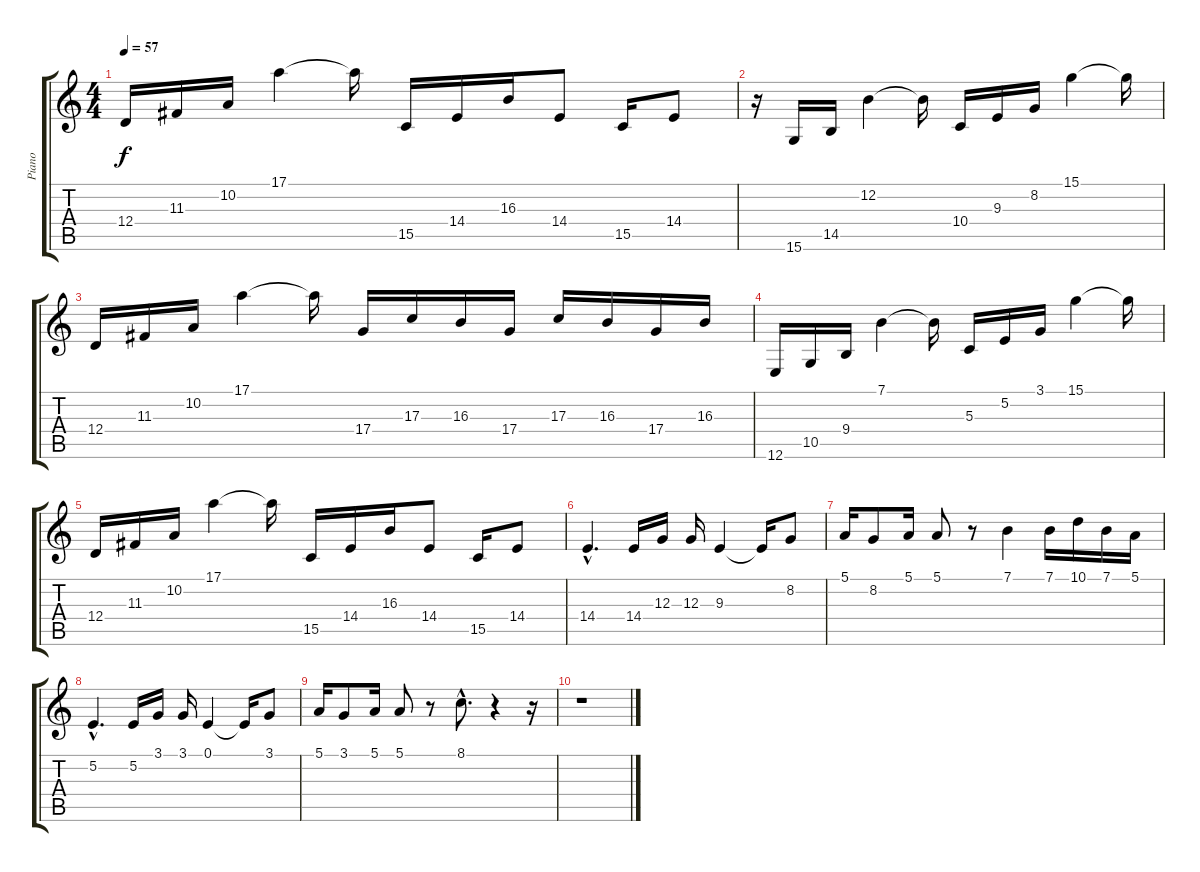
\track ("Piano" "Piano") {instrument honkytonkpiano}
\staff {score tabs}
\tuning (E4 B3 G3 D3 A2 E2) {hide}
\ts (4 4)
\tempo 57
\clef g2
\ks c
12.4.16{dy f} 11.3.16 10.2.16 17.1.4 17.1{t}.16 15.5.16 14.4.16 16.3.16 14.4.8 15.5.16 14.4.8 |
r.16 15.6.16 14.5.16 12.2.4 12.2{t}.16 10.4.16 9.3.16 8.2.16 15.1.4 15.1{t}.16 |
12.4.16 11.3.16 10.2.16 17.1.4 17.1{t}.16 17.4.16 17.3.16 16.3.16 17.4.16 17.3.16 16.3.16 17.4.16 16.3.16 |
12.6.16 10.5.16 9.4.16 7.1.4 7.1{t}.16 5.3.16 5.2.16 3.1.16 15.1.4 15.1{t}.16 |
12.4.16 11.3.16 10.2.16 17.1.4 17.1{t}.16 15.5.16 14.4.16 16.3.16 14.4.8 15.5.16 14.4.8 |
14.4{hac}.4{d} 14.4.16 12.3.16 12.3.16 9.3.4 9.3{t}.16 8.2.8 |
5.1.16 8.2.8 5.1.16 5.1.8 r.8 7.1.4 7.1.16 10.1.16 7.1.16 5.1.16 |
5.2{hac}.4{d} 5.2.16 3.1.16 3.1.16 0.1.4 0.1{t}.16 3.1.8 |
5.1.16 3.1.8 5.1.16 5.1.8 r.8 8.1{hac}.8{d} r.4 r.16 |
r.1
